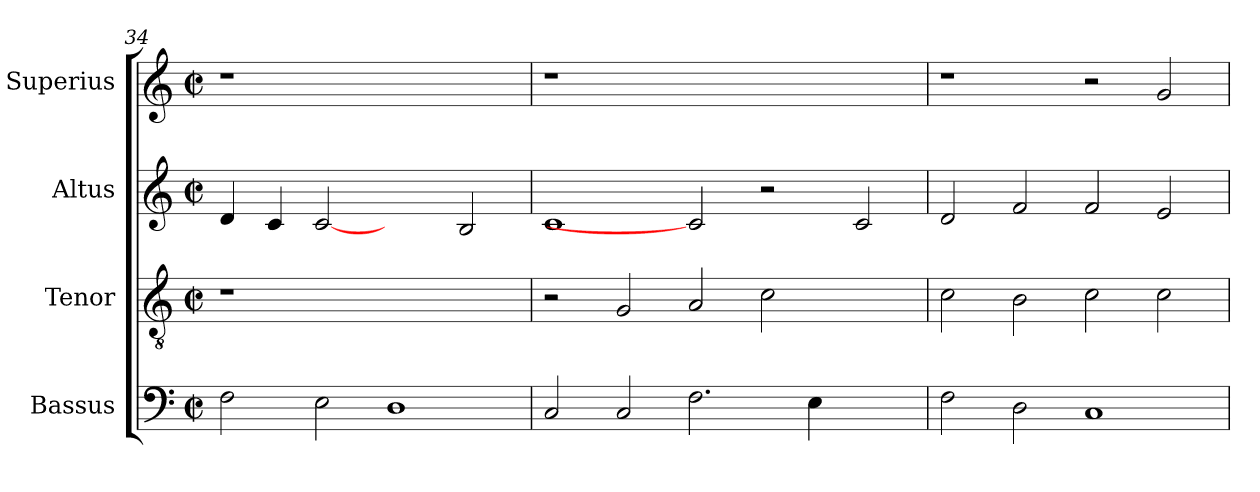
**kern	**kern	**kern	**kern
*part4	*part3	*part2	*part1
*staff4	*staff3	*staff2	*staff1
*I"Bassus	*I"Tenor	*I"Altus	*I"Superius
*I'B.	*I'T.	*I'A.	*I'S.
*clefF4	*clefGv2	*clefG2	*clefG2
*	*ITrd7c12	*	*
*k[]	*k[]	*k[]	*k[]
*C:	*C:	*C:	*C:
*M2/2	*M2/2	*M2/2	*M2/2
*met(c|)	*met(c|)	*met(c|)	*met(c|)
=34	=34	=34	=34
!	!LO:N:vis=1	!	!LO:N:vis=1
2Fi\	1r	4di/	1r
.	.	4ci/	.
2Ei\	.	[2ci	.
1Di	1ryy	2ryy	1ryy
.	.	2Bi/	.
=35	=35	=35	=35
!	!	!	!LO:N:vis=1
2Ci/	2r	1ci	1r
2Ci/	2GGi/	.	.
2.Fi\	2AAi/	2ci]	1.ryy
.	2Ci\	2r	.
4Ei\	.	.	.
2ryy	2ryy	2ci/	.
=36	=36	=36	=36
2Fi\	2Ci\	2di/	1r
2Di\	2BBi\	2fi/	.
1Ci	2Ci\	2fi/	2r
.	2Ci\	2ei/	2gi/
=	=	=	=
*-	*-	*-	*-
